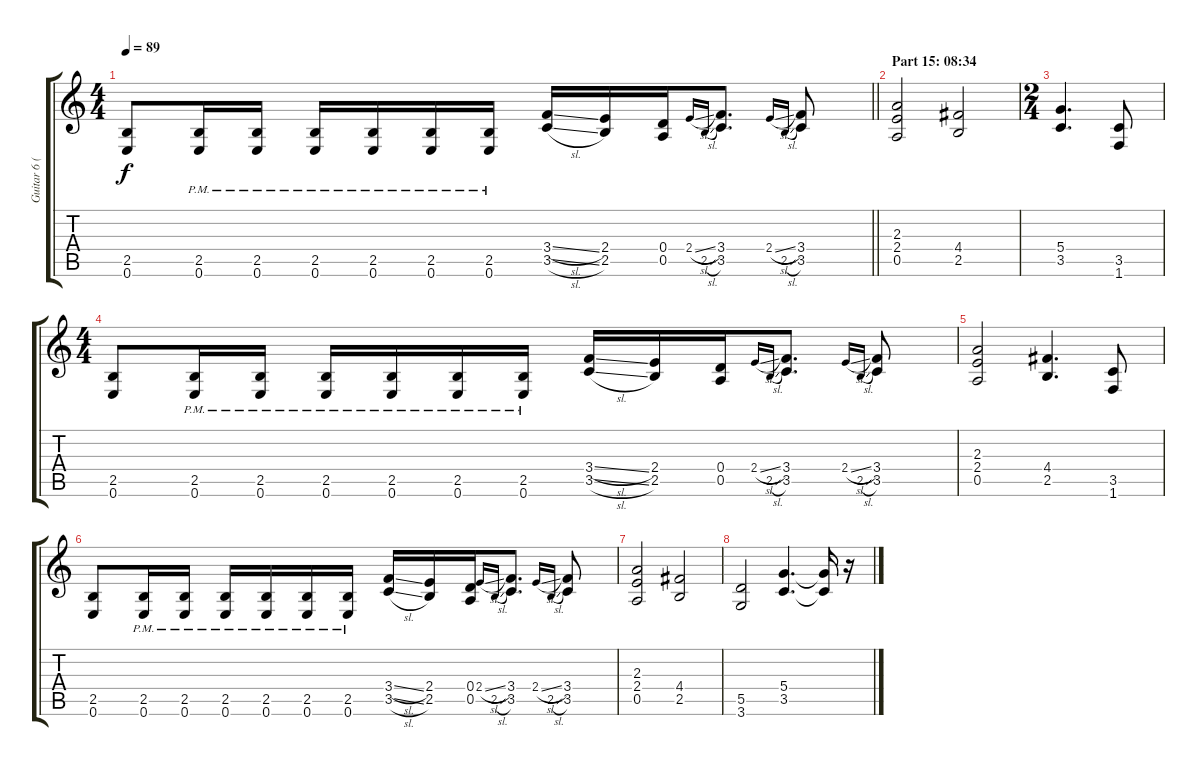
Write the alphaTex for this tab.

\track ("Guitar 6 (Distortion)" "Guitar 6 (") {instrument distortionguitar}
\staff {score tabs}
\tuning (E4 B3 G3 D3 A2 E2) {hide}
\ts (4 4)
\tempo 89
\clef g2
\barLineRight lightlight
\ks c
(2.5 0.6).8{dy f} (2.5{pm} 0.6{pm}).16 (2.5{pm} 0.6{pm}).16 (2.5{pm} 0.6{pm}).16 (2.5{pm} 0.6{pm}).16 (2.5{pm} 0.6{pm}).16 (2.5{pm} 0.6{pm}).16 (3.4{sl} 3.5{sl}).16 (2.4 2.5).16 (0.4 0.5).16 2.4{sl}.16{gr onbeat} 2.5{sl}.16{gr onbeat} (3.4 3.5).8{d} 2.4{sl}.16{gr onbeat} 2.5{sl}.16{gr onbeat} (3.4 3.5).8 |
\section ("" "Part 15: 08:34")
(2.3 2.4 0.5).2 (4.4 2.5).2 |
\ts (2 4)
(5.4 3.5).4{d} (3.5 1.6).8 |
\ts (4 4)
(2.5 0.6).8 (2.5{pm} 0.6{pm}).16 (2.5{pm} 0.6{pm}).16 (2.5{pm} 0.6{pm}).16 (2.5{pm} 0.6{pm}).16 (2.5{pm} 0.6{pm}).16 (2.5{pm} 0.6{pm}).16 (3.4{sl} 3.5{sl}).16 (2.4 2.5).16 (0.4 0.5).16 2.4{sl}.16{gr onbeat} 2.5{sl}.16{gr onbeat} (3.4 3.5).8{d} 2.4{sl}.16{gr onbeat} 2.5{sl}.16{gr onbeat} (3.4 3.5).8 |
(2.3 2.4 0.5).2 (4.4 2.5).4{d} (3.5 1.6).8 |
(2.5 0.6).8 (2.5{pm} 0.6{pm}).16 (2.5{pm} 0.6{pm}).16 (2.5{pm} 0.6{pm}).16 (2.5{pm} 0.6{pm}).16 (2.5{pm} 0.6{pm}).16 (2.5{pm} 0.6{pm}).16 (3.4{sl} 3.5{sl}).16 (2.4 2.5).16 (0.4 0.5).16 2.4{sl}.16{gr onbeat} 2.5{sl}.16{gr onbeat} (3.4 3.5).8{d} 2.4{sl}.16{gr onbeat} 2.5{sl}.16{gr onbeat} (3.4 3.5).8 |
(2.3 2.4 0.5).2 (4.4 2.5).2 |
(5.5 3.6).2 (5.4 3.5).4{d} (5.4{t} 3.5{t}).16 r.16
